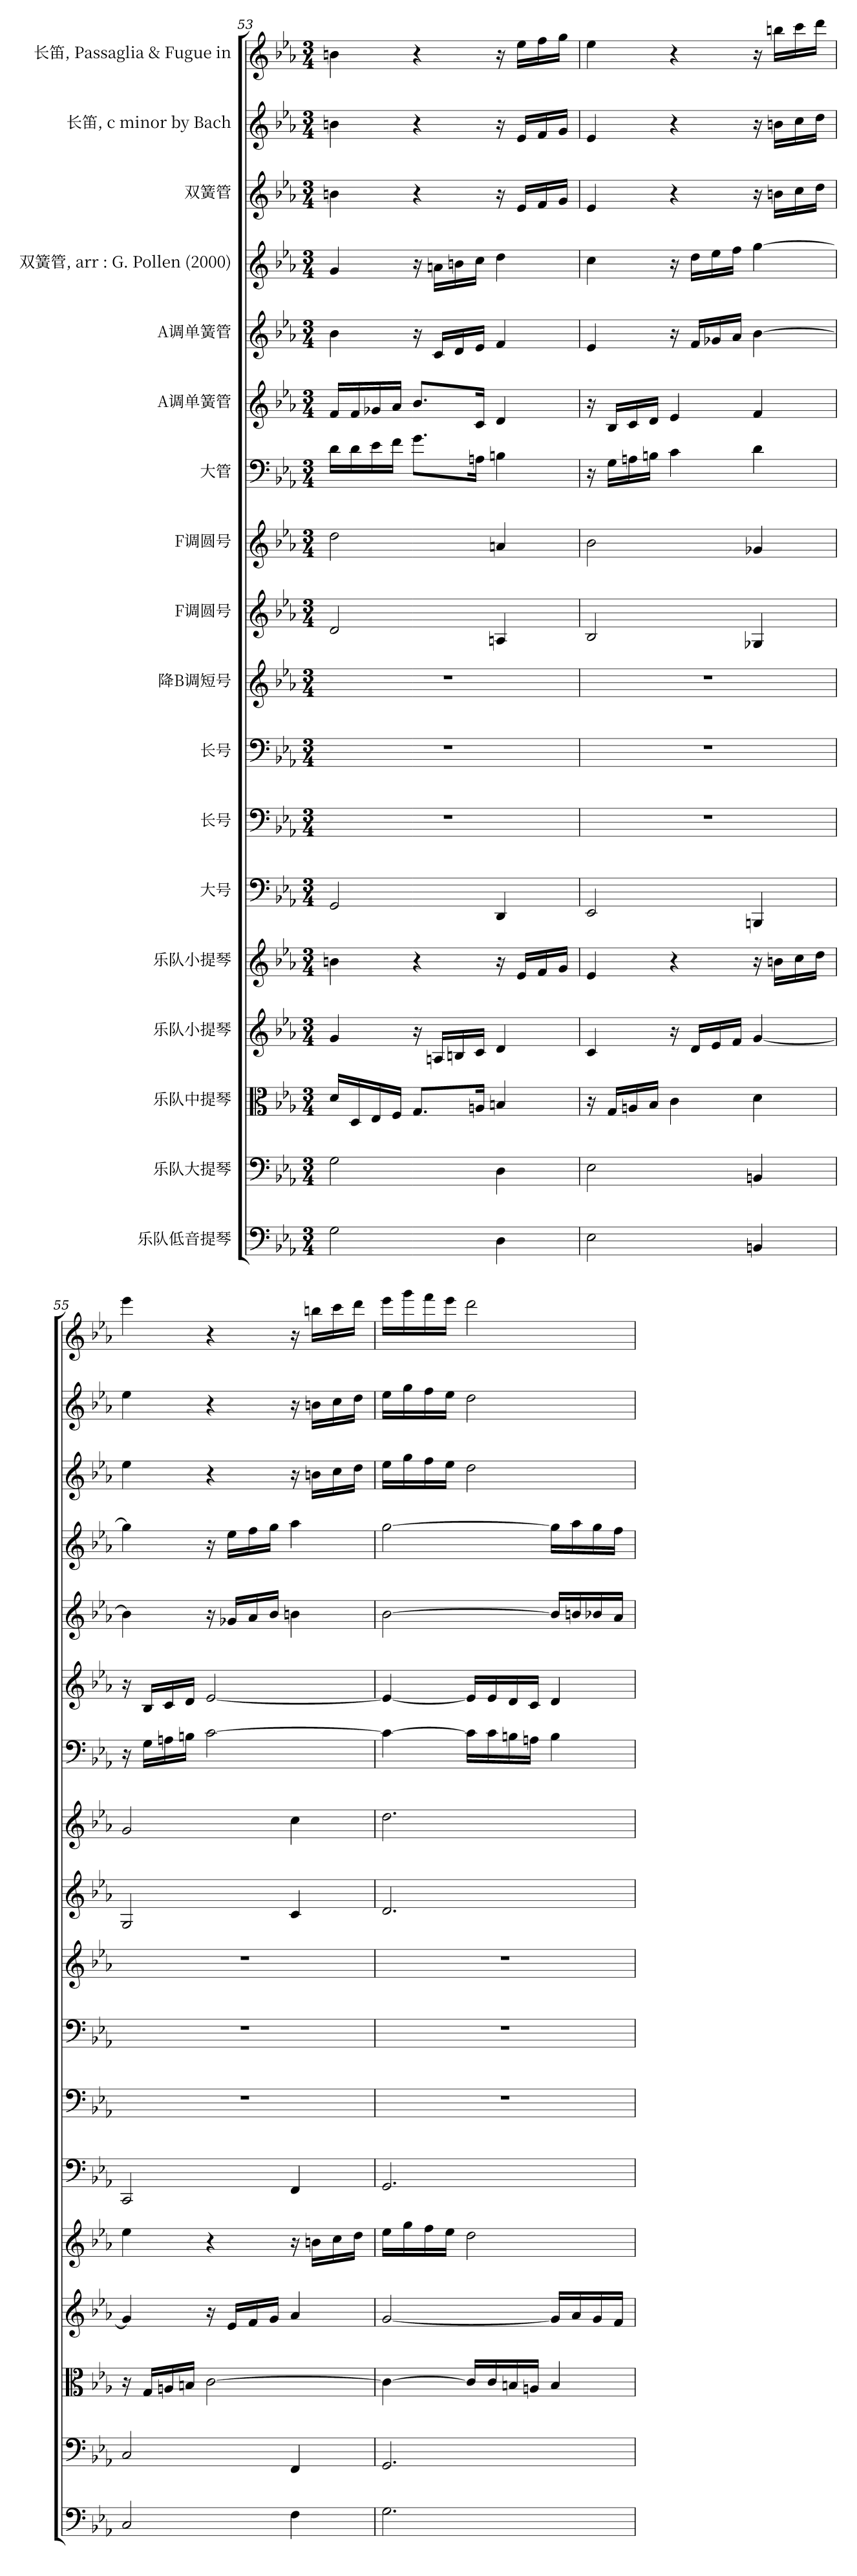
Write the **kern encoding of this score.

**kern	**kern	**kern	**kern	**kern	**kern	**kern	**kern	**kern	**kern	**kern	**kern	**kern	**kern	**kern	**kern	**kern	**kern
*part18	*part17	*part16	*part15	*part14	*part13	*part12	*part11	*part10	*part9	*part8	*part7	*part6	*part5	*part4	*part3	*part2	*part1
*staff18	*staff17	*staff16	*staff15	*staff14	*staff13	*staff12	*staff11	*staff10	*staff9	*staff8	*staff7	*staff6	*staff5	*staff4	*staff3	*staff2	*staff1
*I"乐队低音提琴	*I"乐队大提琴	*I"乐队中提琴	*I"乐队小提琴	*I"乐队小提琴	*I"大号	*I"长号	*I"长号	*I"降B调短号	*I"F调圆号	*I"F调圆号	*I"大管	*I"A调单簧管	*I"A调单簧管	*I"双簧管, arr :  G. Pollen (2000)	*I"双簧管	*I"长笛, c minor by Bach	*I"长笛, Passaglia &amp; Fugue in
!!LO:PB:g=z
*clefF4	*clefF4	*clefC3	*clefG2	*clefG2	*clefF4	*clefF4	*clefF4	*clefG2	*clefG2	*clefG2	*clefF4	*clefG2	*clefG2	*clefG2	*clefG2	*clefG2	*clefG2
*ITrd7c12	*	*	*	*	*	*	*	*ITrd1c2	*ITrd4c7	*ITrd4c7	*	*ITrd2c3	*ITrd2c3	*	*	*	*
*k[b-e-a-]	*k[b-e-a-]	*k[b-e-a-]	*k[b-e-a-]	*k[b-e-a-]	*k[b-e-a-]	*k[b-e-a-]	*k[b-e-a-]	*k[b-e-a-d-g-]	*k[b-e-a-d-]	*k[b-e-a-d-]	*k[b-e-a-]	*k[]	*k[]	*k[b-e-a-]	*k[b-e-a-]	*k[b-e-a-]	*k[b-e-a-]
*M3/4	*M3/4	*M3/4	*M3/4	*M3/4	*M3/4	*M3/4	*M3/4	*M3/4	*M3/4	*M3/4	*M3/4	*M3/4	*M3/4	*M3/4	*M3/4	*M3/4	*M3/4
=53	=53	=53	=53	=53	=53	=53	=53	=53	=53	=53	=53	=53	=53	=53	=53	=53	=53
2GG\	2G\	16d/LL	4g/	4bn\	2GG/	2.r	2.r	2.r	2G/	2g\	16d\LL	16d/LL	4g\	4g/	4bn\	4bn\	4bn\
.	.	16D/	.	.	.	.	.	.	.	.	16d\	16d/	.	.	.	.	.
.	.	16E-/	.	.	.	.	.	.	.	.	16e-\	16e-X/	.	.	.	.	.
.	.	16F/JJ	.	.	.	.	.	.	.	.	16f\JJ	16f/JJ	.	.	.	.	.
.	.	8.G/L	16r	4r	.	.	.	.	.	.	8.g\L	8.g/L	16r	16r	4r	4r	4r
.	.	.	16An/LL	.	.	.	.	.	.	.	.	.	16A/LL	16an\LL	.	.	.
.	.	.	16Bn/	.	.	.	.	.	.	.	.	.	16B/	16bn\	.	.	.
.	.	16An/Jk	16c/JJ	.	.	.	.	.	.	.	16An\Jk	16A/Jk	16c/JJ	16cc\JJ	.	.	.
4DD\	4D\	4Bn/	4d/	16r	4DD/	.	.	.	4Dn/	4dn/	4Bn\	4B/	4d/	4dd\	16r	16r	16r
.	.	.	.	16e-/LL	.	.	.	.	.	.	.	.	.	.	16e-/LL	16e-/LL	16ee-\LL
.	.	.	.	16f/	.	.	.	.	.	.	.	.	.	.	16f/	16f/	16ff\
.	.	.	.	16g/JJ	.	.	.	.	.	.	.	.	.	.	16g/JJ	16g/JJ	16gg\JJ
=54	=54	=54	=54	=54	=54	=54	=54	=54	=54	=54	=54	=54	=54	=54	=54	=54	=54
2EE-\	2E-\	16r	4c/	4e-/	2EE-/	2.r	2.r	2.r	2E-/	2e-\	16r	16r	4c/	4cc\	4e-/	4e-/	4ee-\
.	.	16G/LL	.	.	.	.	.	.	.	.	16G\LL	16G/LL	.	.	.	.	.
.	.	16An/	.	.	.	.	.	.	.	.	16An\	16A/	.	.	.	.	.
.	.	16B-/JJ	.	.	.	.	.	.	.	.	16Bn\JJ	16B/JJ	.	.	.	.	.
.	.	4c\	16r	4r	.	.	.	.	.	.	4c\	4c/	16r	16r	4r	4r	4r
.	.	.	16d/LL	.	.	.	.	.	.	.	.	.	16d/LL	16dd\LL	.	.	.
.	.	.	16e-/	.	.	.	.	.	.	.	.	.	16e-X/	16ee-\	.	.	.
.	.	.	16f/JJ	.	.	.	.	.	.	.	.	.	16f/JJ	16ff\JJ	.	.	.
4BBBn/	4BBn/	4d\	[4g/	16r	4BBBn/	.	.	.	4C-X/	4c-X/	4d\	4d/	[4g\	[4gg\	16r	16r	16r
.	.	.	.	16bn\LL	.	.	.	.	.	.	.	.	.	.	16bn\LL	16bn\LL	16bbn\LL
.	.	.	.	16cc\	.	.	.	.	.	.	.	.	.	.	16cc\	16cc\	16ccc\
.	.	.	.	16dd\JJ	.	.	.	.	.	.	.	.	.	.	16dd\JJ	16dd\JJ	16ddd\JJ
!!LO:PB:g=z
=55	=55	=55	=55	=55	=55	=55	=55	=55	=55	=55	=55	=55	=55	=55	=55	=55	=55
2CC/	2C/	16r	4g/]	4ee-\	2CC/	2.r	2.r	2.r	2C/	2c/	16r	16r	4g\]	4gg\]	4ee-\	4ee-\	4eee-\
.	.	16G/LL	.	.	.	.	.	.	.	.	16G\LL	16G/LL	.	.	.	.	.
.	.	16An/	.	.	.	.	.	.	.	.	16An\	16A/	.	.	.	.	.
.	.	16Bn/JJ	.	.	.	.	.	.	.	.	16Bn\JJ	16B/JJ	.	.	.	.	.
.	.	[2c\	16r	4r	.	.	.	.	.	.	[2c\	[2c/	16r	16r	4r	4r	4r
.	.	.	16e-/LL	.	.	.	.	.	.	.	.	.	16e-X/LL	16ee-\LL	.	.	.
.	.	.	16f/	.	.	.	.	.	.	.	.	.	16f/	16ff\	.	.	.
.	.	.	16g/JJ	.	.	.	.	.	.	.	.	.	16g/JJ	16gg\JJ	.	.	.
4FF\	4FF/	.	4a-/	16r	4FF/	.	.	.	4F/	4f\	.	.	4g#X\	4aa-\	16r	16r	16r
.	.	.	.	16bn\LL	.	.	.	.	.	.	.	.	.	.	16bn\LL	16bn\LL	16bbn\LL
.	.	.	.	16cc\	.	.	.	.	.	.	.	.	.	.	16cc\	16cc\	16ccc\
.	.	.	.	16dd\JJ	.	.	.	.	.	.	.	.	.	.	16dd\JJ	16dd\JJ	16ddd\JJ
=56	=56	=56	=56	=56	=56	=56	=56	=56	=56	=56	=56	=56	=56	=56	=56	=56	=56
2.GG\	2.GG/	4c\_	[2g/	16ee-\LL	2.GG/	2.r	2.r	2.r	2.G/	2.g\	4c\_	4c/_	[2g\	[2gg\	16ee-\LL	16ee-\LL	16eee-\LL
.	.	.	.	16gg\	.	.	.	.	.	.	.	.	.	.	16gg\	16gg\	16ggg\
.	.	.	.	16ff\	.	.	.	.	.	.	.	.	.	.	16ff\	16ff\	16fff\
.	.	.	.	16ee-\JJ	.	.	.	.	.	.	.	.	.	.	16ee-\JJ	16ee-\JJ	16eee-\JJ
.	.	16c/LL]	.	2dd\	.	.	.	.	.	.	16c\LL]	16c/LL]	.	.	2dd\	2dd\	2ddd\
.	.	16c/	.	.	.	.	.	.	.	.	16c\	16c/	.	.	.	.	.
.	.	16Bn/	.	.	.	.	.	.	.	.	16Bn\	16B/	.	.	.	.	.
.	.	16An/JJ	.	.	.	.	.	.	.	.	16An\JJ	16A/JJ	.	.	.	.	.
.	.	4B/	16g/LL]	.	.	.	.	.	.	.	4B\	4B/	16g/LL]	16gg\LL]	.	.	.
.	.	.	16a-/	.	.	.	.	.	.	.	.	.	16g#X/	16aa-\	.	.	.
.	.	.	16g/	.	.	.	.	.	.	.	.	.	16gn/	16gg\	.	.	.
.	.	.	16f/JJ	.	.	.	.	.	.	.	.	.	16f/JJ	16ff\JJ	.	.	.
=	=	=	=	=	=	=	=	=	=	=	=	=	=	=	=	=	=
*-	*-	*-	*-	*-	*-	*-	*-	*-	*-	*-	*-	*-	*-	*-	*-	*-	*-
